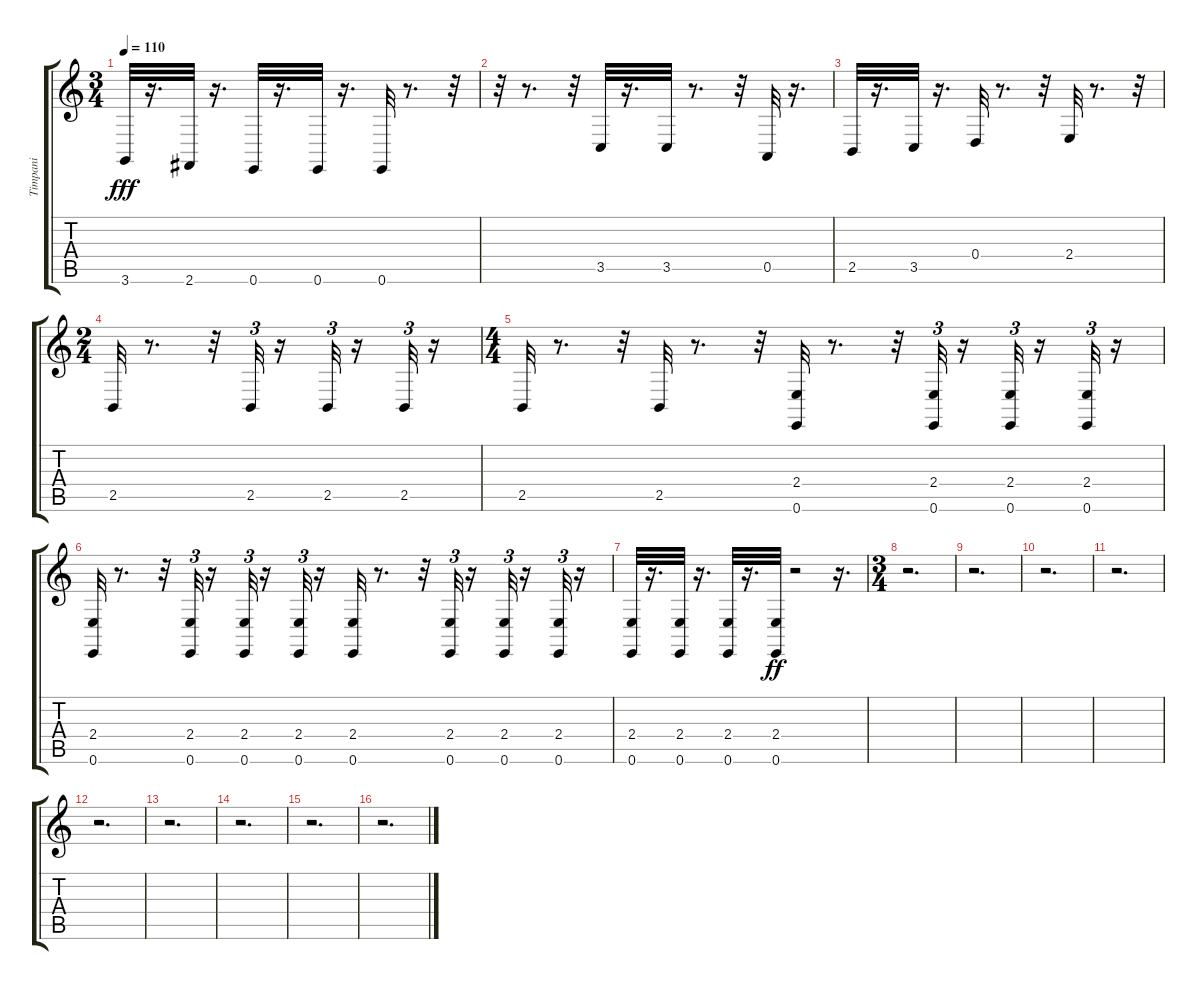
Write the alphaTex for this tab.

\track ("Timpani" "Timpani") {instrument timpani}
\staff {score tabs}
\tuning (E4 B3 G3 D3 A2 E2) {hide}
\ts (3 4)
\tempo 110
\clef g2
\ks c
3.6.32{dy fff} r.16{d} 2.6.32 r.16{d} 0.6.32 r.16{d} 0.6.32 r.16{d} 0.6.32 r.8{d} r.32 |
r.32 r.8{d} r.32 3.5.32 r.16{d} 3.5.32 r.8{d} r.32 0.5.32 r.16{d} |
2.5.32 r.16{d} 3.5.32 r.16{d} 0.4.32 r.8{d} r.32 2.4.32 r.8{d} r.32 |
\ts (2 4)
2.5.32 r.8{d} r.32 2.5.32{tu (3 2)} r.16 2.5.32{tu (3 2)} r.16 2.5.32{tu (3 2)} r.16 |
\ts (4 4)
2.5.32 r.8{d} r.32 2.5.32 r.8{d} r.32 (2.4 0.6).32 r.8{d} r.32 (2.4 0.6).32{tu (3 2)} r.16 (2.4 0.6).32{tu (3 2)} r.16 (2.4 0.6).32{tu (3 2)} r.16 |
(2.4 0.6).32 r.8{d} r.32 (2.4 0.6).32{tu (3 2)} r.16 (2.4 0.6).32{tu (3 2)} r.16 (2.4 0.6).32{tu (3 2)} r.16 (2.4 0.6).32 r.8{d} r.32 (2.4 0.6).32{tu (3 2)} r.16 (2.4 0.6).32{tu (3 2)} r.16 (2.4 0.6).32{tu (3 2)} r.16 |
(2.4 0.6).32 r.16{d} (2.4 0.6).32 r.16{d} (2.4 0.6).32 r.16{d} (2.4 0.6).32{dy ff} r.2 r.16{d} |
\ts (3 4)
r.2{d} |
r.2{d} |
r.2{d} |
r.2{d} |
r.2{d} |
r.2{d} |
r.2{d} |
r.2{d} |
r.2{d}
